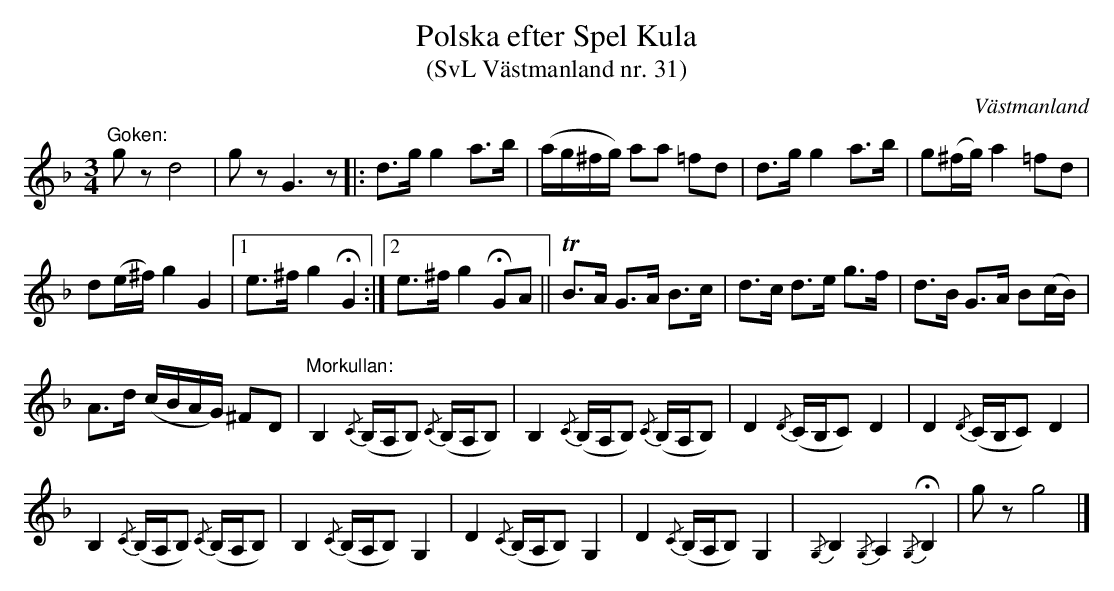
X:1
T: Polska efter Spel Kula
T: (SvL Västmanland nr. 31)
O: Västmanland
M: 3/4
L: 1/16
K: Dm
"Goken:"g2z2 d8 | g2z2 G6z2 |: d2>g2 g4 a2>b2 | (ag^fg) a2a2 =f2d2 | d2>g2 g4 a2>b2 | g2(^fg) a4 =f2d2 |
d2(e^f) g4 G4 |1 e2>^f2 g4 !fermata!G4 :|2 e2>^f2 g4 !fermata!G2A2 || TB2>A2 G2>A2 B2>c2 | d2>c2 d2>e2 g2>f2 | d2>B2 G2>A2 B2(cB) |
A2>d2 (cBAG) ^F2D2 | "Morkullan:"B,4 {/C}(B,A,B,2) {/C}(B,A,B,2) | B,4 {/C}(B,A,B,2) {/C}(B,A,B,2) | D4 {/D}(CB,C2) D4 | D4 {/D}(CB,C2) D4 |
B,4 {/C}(B,A,B,2) {/C}(B,A,B,2) | B,4 {/C}(B,A,B,2) G,4 | D4 {/C}(B,A,B,2) G,4 | D4 {/C}(B,A,B,2) G,4 | {/G,}B,4 {/G,}A,4 {/G,}!fermata!B,4 | g2z2 g8 |]
